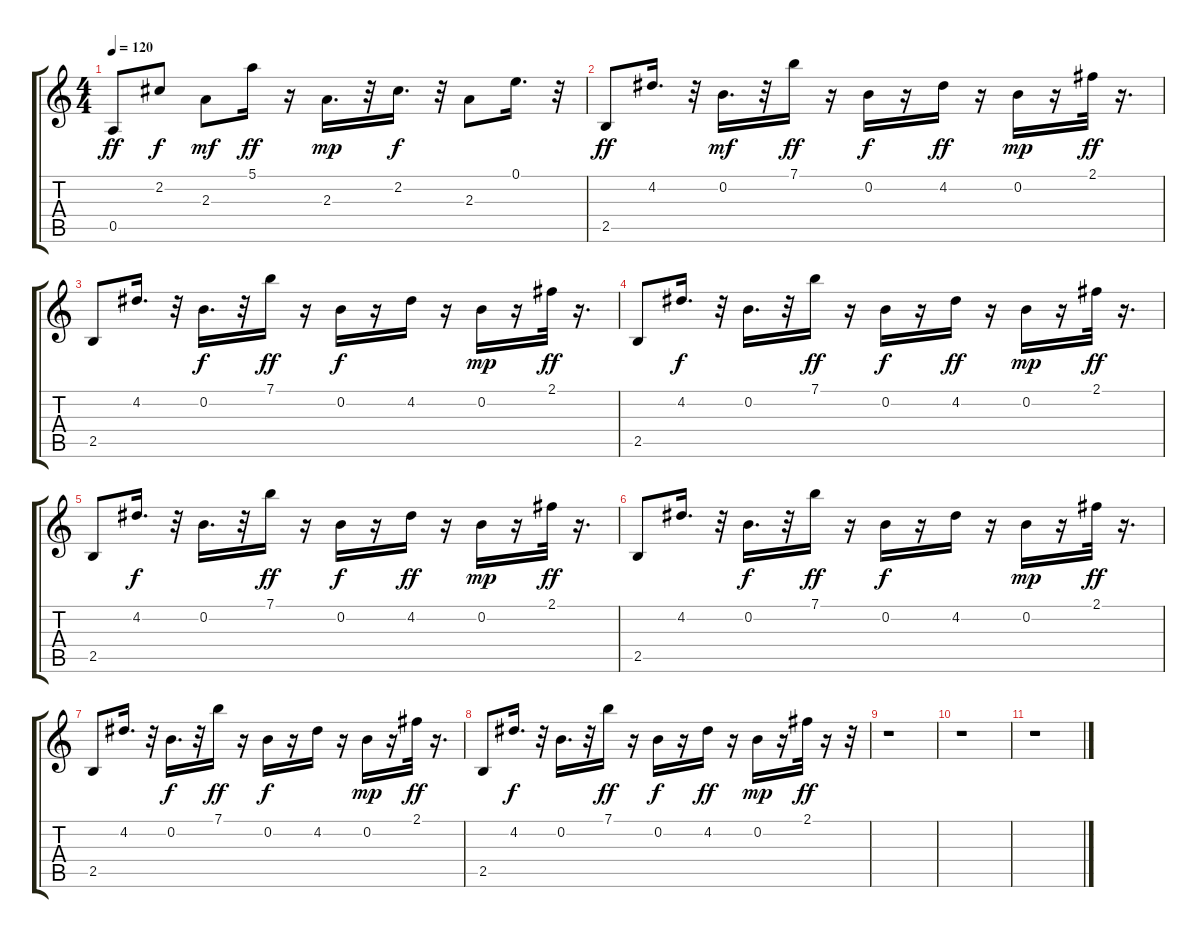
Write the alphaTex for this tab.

\track "" {instrument acousticguitarsteel}
\staff {score tabs}
\tuning (E4 B3 G3 D3 A2 E2) {hide}
\ts (4 4)
\tempo 120
\clef g2
\ks c
0.5.8{dy ff} 2.2.8{dy f} 2.3.8{dy mf} 5.1.16{dy ff} r.16 2.3.16{d dy mp} r.32 2.2.16{d dy f} r.32 2.3.8 0.1.16{d} r.32 |
2.5.8{dy ff} 4.2.16{d} r.32 0.2.16{d dy mf} r.32 7.1.16{dy ff} r.16 0.2.16{dy f} r.16 4.2.16{dy ff} r.16 0.2.16{dy mp} r.16 2.1.32{dy ff} r.16{d} |
2.5.8 4.2.16{d} r.32 0.2.16{d dy f} r.32 7.1.16{dy ff} r.16 0.2.16{dy f} r.16 4.2.16 r.16 0.2.16{dy mp} r.16 2.1.32{dy ff} r.16{d} |
2.5.8 4.2.16{d dy f} r.32 0.2.16{d} r.32 7.1.16{dy ff} r.16 0.2.16{dy f} r.16 4.2.16{dy ff} r.16 0.2.16{dy mp} r.16 2.1.32{dy ff} r.16{d} |
2.5.8 4.2.16{d dy f} r.32 0.2.16{d} r.32 7.1.16{dy ff} r.16 0.2.16{dy f} r.16 4.2.16{dy ff} r.16 0.2.16{dy mp} r.16 2.1.32{dy ff} r.16{d} |
2.5.8 4.2.16{d} r.32 0.2.16{d dy f} r.32 7.1.16{dy ff} r.16 0.2.16{dy f} r.16 4.2.16 r.16 0.2.16{dy mp} r.16 2.1.32{dy ff} r.16{d} |
2.5.8 4.2.16{d} r.32 0.2.16{d dy f} r.32 7.1.16{dy ff} r.16 0.2.16{dy f} r.16 4.2.16 r.16 0.2.16{dy mp} r.16 2.1.32{dy ff} r.16{d} |
2.5.8 4.2.16{d dy f} r.32 0.2.16{d} r.32 7.1.16{dy ff} r.16 0.2.16{dy f} r.16 4.2.16{dy ff} r.16 0.2.16{dy mp} r.16 2.1.32{dy ff} r.16 r.32 |
r.1 |
r.1 |
r.1
